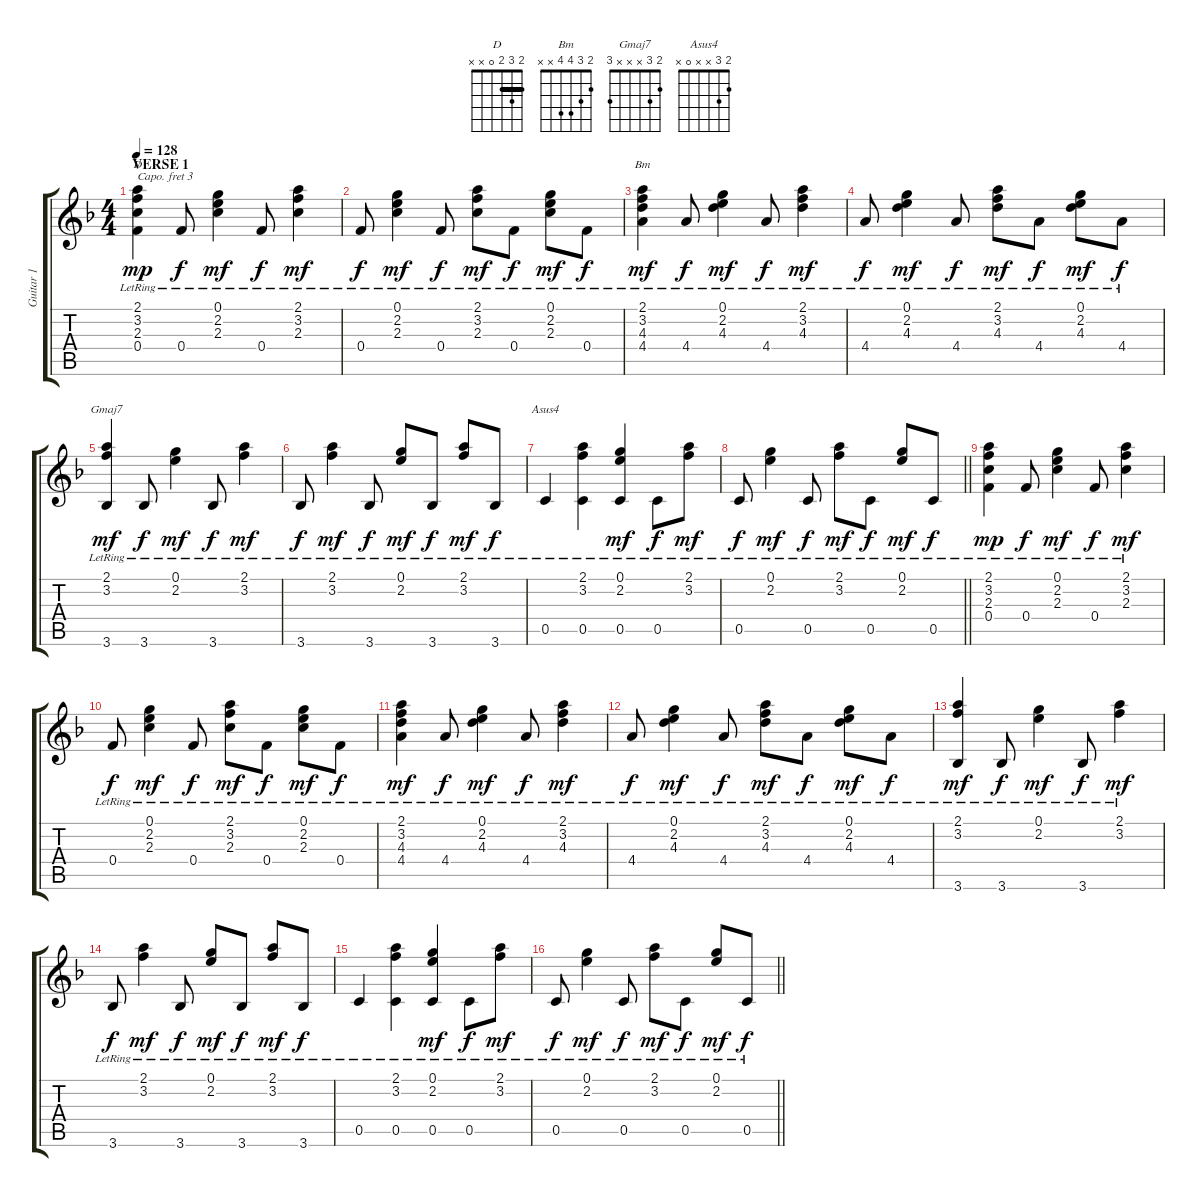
\track ("Guitar 1" "Guitar 1") {instrument acousticguitarsteel}
\staff {score tabs}
\capo 3
\tuning (E4 B3 G3 D3 A2 E2) {hide}
\chord ("D" 2 3 2 0 x x) {barre 2}
\chord ("Bm" 2 3 4 4 x x)
\chord ("Gmaj7" 2 3 x x x 3)
\chord ("Asus4" 2 3 x x 0 x)
\ts (4 4)
\section ("" "VERSE 1")
\tempo 128
\clef g2
\ks f
(2.1{lr} 3.2{lr} 2.3{lr} 0.4{lr}).4{ch "D" dy mp} 0.4{lr}.8{dy f} (0.1{lr} 2.2{lr} 2.3{lr}).4{dy mf} 0.4{lr}.8{dy f} (2.1{lr} 3.2{lr} 2.3{lr}).4{dy mf} |
0.4{lr}.8{dy f} (0.1{lr} 2.2{lr} 2.3{lr}).4{dy mf} 0.4{lr}.8{dy f} (2.1{lr} 3.2{lr} 2.3{lr}).8{dy mf} 0.4{lr}.8{dy f} (0.1{lr} 2.2{lr} 2.3{lr}).8{dy mf} 0.4{lr}.8{dy f} |
(2.1{lr} 3.2{lr} 4.3{lr} 4.4{lr}).4{ch "Bm" dy mf} 4.4{lr}.8{dy f} (0.1{lr} 2.2{lr} 4.3{lr}).4{dy mf} 4.4{lr}.8{dy f} (2.1{lr} 3.2{lr} 4.3{lr}).4{dy mf} |
4.4{lr}.8{dy f} (0.1{lr} 2.2{lr} 4.3{lr}).4{dy mf} 4.4{lr}.8{dy f} (2.1{lr} 3.2{lr} 4.3{lr}).8{dy mf} 4.4{lr}.8{dy f} (0.1{lr} 2.2{lr} 4.3{lr}).8{dy mf} 4.4{lr}.8{dy f} |
(2.1{lr} 3.2{lr} 3.6{lr}).4{ch "Gmaj7" dy mf} 3.6{lr}.8{dy f} (0.1{lr} 2.2{lr}).4{dy mf} 3.6{lr}.8{dy f} (2.1{lr} 3.2{lr}).4{dy mf} |
3.6{lr}.8{dy f} (2.1{lr} 3.2{lr}).4{dy mf} 3.6{lr}.8{dy f} (0.1{lr} 2.2{lr}).8{dy mf} 3.6{lr}.8{dy f} (2.1{lr} 3.2{lr}).8{dy mf} 3.6{lr}.8{dy f} |
0.5{lr}.4{ch "Asus4"} (2.1 3.2 0.5{lr}).4 (0.1{lr} 2.2{lr} 0.5).4{dy mf} 0.5{lr}.8{dy f} (2.1{lr} 3.2{lr}).8{dy mf} |
\barLineRight lightlight
0.5{lr}.8{dy f} (0.1{lr} 2.2{lr}).4{dy mf} 0.5{lr}.8{dy f} (2.1{lr} 3.2{lr}).8{dy mf} 0.5{lr}.8{dy f} (0.1{lr} 2.2{lr}).8{dy mf} 0.5{lr}.8{dy f} |
(2.1{lr} 3.2{lr} 2.3{lr} 0.4{lr}).4{dy mp} 0.4{lr}.8{dy f} (0.1{lr} 2.2{lr} 2.3{lr}).4{dy mf} 0.4{lr}.8{dy f} (2.1{lr} 3.2{lr} 2.3{lr}).4{dy mf} |
0.4{lr}.8{dy f} (0.1{lr} 2.2{lr} 2.3{lr}).4{dy mf} 0.4{lr}.8{dy f} (2.1{lr} 3.2{lr} 2.3{lr}).8{dy mf} 0.4{lr}.8{dy f} (0.1{lr} 2.2{lr} 2.3{lr}).8{dy mf} 0.4{lr}.8{dy f} |
(2.1{lr} 3.2{lr} 4.3{lr} 4.4{lr}).4{dy mf} 4.4{lr}.8{dy f} (0.1{lr} 2.2{lr} 4.3{lr}).4{dy mf} 4.4{lr}.8{dy f} (2.1{lr} 3.2{lr} 4.3{lr}).4{dy mf} |
4.4{lr}.8{dy f} (0.1{lr} 2.2{lr} 4.3{lr}).4{dy mf} 4.4{lr}.8{dy f} (2.1{lr} 3.2{lr} 4.3{lr}).8{dy mf} 4.4{lr}.8{dy f} (0.1{lr} 2.2{lr} 4.3{lr}).8{dy mf} 4.4{lr}.8{dy f} |
(2.1{lr} 3.2{lr} 3.6{lr}).4{dy mf} 3.6{lr}.8{dy f} (0.1{lr} 2.2{lr}).4{dy mf} 3.6{lr}.8{dy f} (2.1{lr} 3.2{lr}).4{dy mf} |
3.6{lr}.8{dy f} (2.1{lr} 3.2{lr}).4{dy mf} 3.6{lr}.8{dy f} (0.1{lr} 2.2{lr}).8{dy mf} 3.6{lr}.8{dy f} (2.1{lr} 3.2{lr}).8{dy mf} 3.6{lr}.8{dy f} |
0.5{lr}.4 (2.1 3.2 0.5{lr}).4 (0.1{lr} 2.2{lr} 0.5).4{dy mf} 0.5{lr}.8{dy f} (2.1{lr} 3.2{lr}).8{dy mf} |
\barLineRight lightlight
0.5{lr}.8{dy f} (0.1{lr} 2.2{lr}).4{dy mf} 0.5{lr}.8{dy f} (2.1{lr} 3.2{lr}).8{dy mf} 0.5{lr}.8{dy f} (0.1{lr} 2.2{lr}).8{dy mf} 0.5{lr}.8{dy f}
